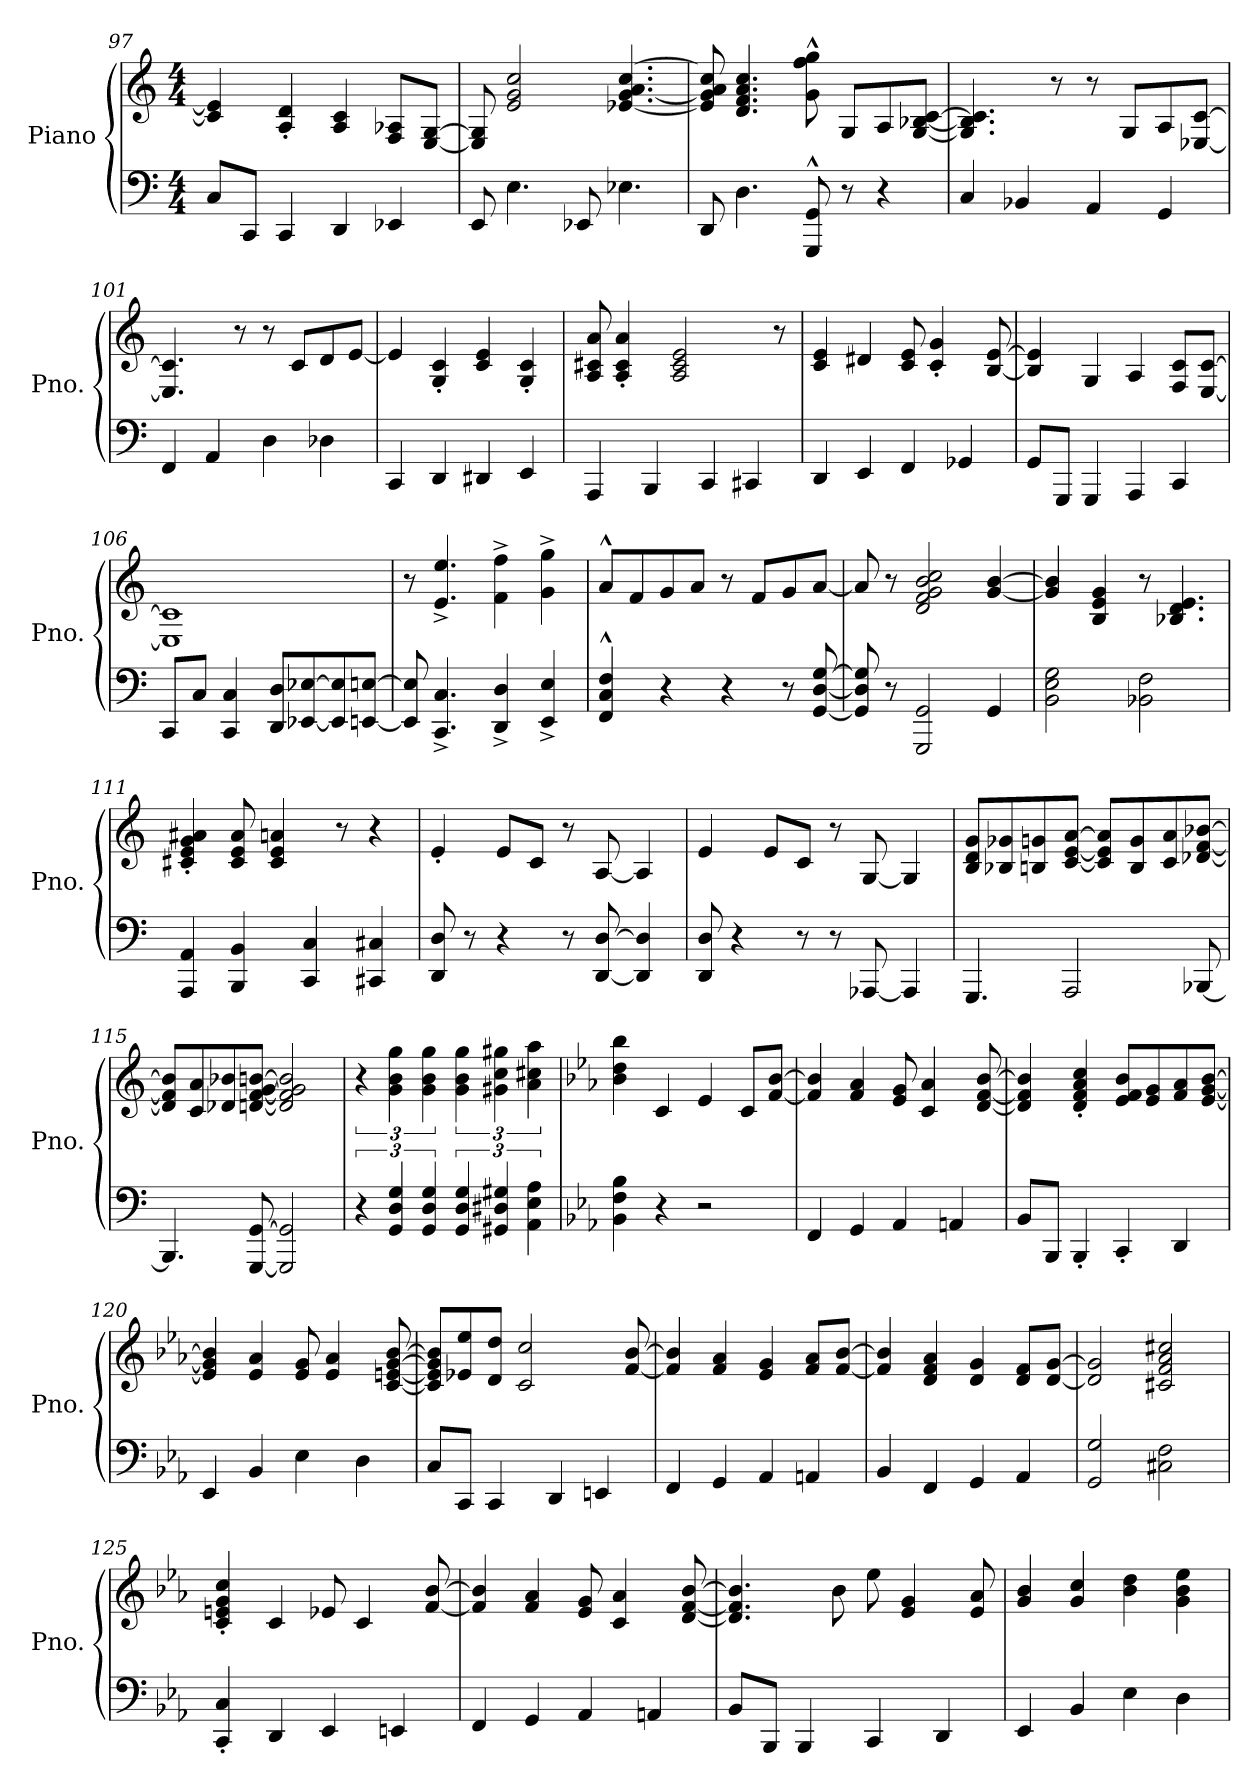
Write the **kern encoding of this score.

**kern	**kern
*part1	*part1
*staff2	*staff1
*I"Piano	*
*I'Pno.	*
*clefF4	*clefG2
*k[]	*k[]
*M4/4	*M4/4
=97	=97
8C/L	4c/] 4e-/]
8CC/J	.
4CC/	4A/' 4d/'
4DD/	4A/ 4c/
4EE-X/	8F/ 8A-X/L
.	[8E/ [8G/J
=98	=98
8EE/	8E/] 8G/]
4.E\	2e/ 2g/ 2cc/
8EE-X/	.
4.E-X\	[4.e-X/ [4.g/ 4.a/ [4.cc/
=99	=99
8DD/	8e-/] 8g/] 8a/ 8cc/]
4.D\	4.d/ 4.f/ 4.a/ 4.cc/
8GGG/^^ 8GG/^^	8g\^^ 8ff\^^ 8gg\^^
8r	8G/L
4r	8A/
.	[8G/ [8B-X/ [8c/J
!!LO:LB:g=z
=100	=100
4C/	4.G/] 4.B-/] 4.c/]
4BB-X/	.
.	8r
4AA/	8r
.	8G/L
4GG/	8A/
.	[8E-X/ [8c/J
=101	=101
4FF/	4.E-/] 4.c/]
4AA/	.
.	8r
4D\	8r
.	8c/L
4D-X\	8d/
.	[8e/J
=102	=102
4CC/	4e/]
4DD/	4G/' 4c/'
4DD#X/	4c/ 4e/
4EE/	4G/' 4c/'
=103	=103
4AAA/	8A/ 8c#X/ 8a/
.	4A/' 4c#/' 4a/'
4BBB/	.
.	2A/ 2c#/ 2e/
4CC/	.
4CC#X/	.
.	8r
=104	=104
4DD/	4c/ 4e/
4EE/	4d#X/
4FF/	8c/ 8e/
.	4c/' 4g/'
4GG-X/	.
.	[8B/ [8e/
=105	=105
8GG/L	4B/] 4e/]
8GGG/J	.
4GGG/	4G/
4AAA/	4A/
4CC/	8F/ 8c/L
.	[8E/ [8c/J
!!LO:PB:g=z
=106	=106
8CC/L	1E] 1c]
8C/J	.
4CC/ 4C/	.
8DD/ 8D/L	.
[8EE-X/ [8E-X/	.
8EE-/] 8E-/]	.
[8EEn/ [8En/J	.
=107	=107
8EE/] 8E/]	8r
4.CC/^ 4.C/^	4.e/^ 4.ee/^
4DD/^ 4D/^	4f\^ 4ff\^
4EE/^ 4E/^	4g\^ 4gg\^
=108	=108
4FF/^^ 4C/^^ 4F/^^	8a^^/L
.	8f/
4r	8g/
.	8a/J
4r	8r
.	8f/L
8r	8g/
[8GG/ [8D/ [8G/	[8a/J
=109	=109
8GG/] 8D/] 8G/]	8a/]
8r	8r
2GGG/ 2GG/	2d/ 2f/ 2g/ 2b/ 2cc/
4GG/	[4g/ [4b/
=110	=110
2BB\ 2E\ 2G\	4g/] 4b/]
.	4B/ 4e/ 4g/
2BB-X\ 2F\	8r
.	4.B-X/ 4.d/ 4.e/
!!LO:LB:g=z
=111	=111
4AAA/ 4AA/	4c#X/' 4e/' 4g/' 4a#X/'
4BBB/ 4BB/	8c#/ 8e/ 8a#/
.	4c#/ 4e/ 4an/
4CC/ 4C/	.
.	8r
4CC#X/ 4C#X/	4r
=112	=112
8DD/ 8D/	4e'/
8r	.
4r	8e/L
.	8c/J
8r	8r
[8DD/ [8D/	[8A/
4DD/] 4D/]	4A/]
=113	=113
8DD/ 8D/	4e/
4r	.
.	8e/L
8r	8c/J
8r	8r
[8AAA-X/	[8G/
4AAA-/]	4G/]
=114	=114
4.GGG/	8B/ 8d/ 8g/L
.	8B-X/ 8g-X/
.	8Bn/ 8gn/
2AAA/	[8c/ [8e/ [8a/J
.	8c/] 8e/] 8a/]L
.	8B/ 8g/
.	8c/ 8a/
[8BBB-X/	[8d-X/ [8f/ [8b-X/J
!!LO:LB:g=z
=115	=115
4.BBB-/]	8d-/] 8f/] 8b-/]L
.	8c/ 8a/
.	8d-X/ 8b-X/
[8GGG/ [8GG/	[8dn/ [8f/ [8g/ [8bn/J
2GGG/] 2GG/]	2d/] 2f/] 2g/] 2b/]
=116	=116
6r	6r
6GG/ 6D/ 6G/	6g\ 6b\ 6gg\
6GG/ 6D/ 6G/	6g\ 6b\ 6gg\
6GG/ 6D/ 6G/	6g\ 6b\ 6gg\
6GG#X/ 6D#X/ 6G#X/	6g#X\ 6cc\ 6gg#X\
6AA\ 6E\ 6A\	6a\ 6cc#X\ 6aa\
=117	=117
*k[b-e-a-]	*k[b-e-a-]
4BB-\ 4F\ 4B-\	4b-\ 4dd\ 4bb-\
4r	4c/
2r	4e-/
.	8c/L
.	[8f/ [8b-/J
=118	=118
4FF/	4f/] 4b-/]
4GG/	4f/ 4a-/
4AA-/	8e-/ 8g/
.	4c/ 4a-/
4AAn/	.
.	[8d/ [8f/ [8b-/
=119	=119
8BB-/L	4d/] 4f/] 4b-/]
8BBB-/J	.
4BBB-'/	4d/' 4f/' 4a-/' 4cc/'
4CC'/	8e-/ 8f/ 8b-/L
.	8e-/ 8g/
4DD/	8f/ 8a-/
.	[8e-/ [8g/ [8b-/J
!!LO:LB:g=z
=120	=120
4EE-/	4e-/] 4g/] 4b-/]
4BB-/	4e-/ 4a-/
4E-\	8e-/ 8g/
.	4e-/ 4a-/
4D\	.
.	[8c/ [8en/ [8g/ [8b-/
=121	=121
8C/L	8c/] 8e/] 8g/] 8b-/]L
8CC/J	8e-X/ 8ee-/
4CC/	8d/ 8dd/J
.	2c/ 2cc/
4DD/	.
4EEn/	.
.	[8f/ [8b-/
=122	=122
4FF/	4f/] 4b-/]
4GG/	4f/ 4a-/
4AA-/	4e-/ 4g/
4AAn/	8f/ 8a-/L
.	[8f/ [8b-/J
=123	=123
4BB-/	4f/] 4b-/]
4FF/	4d/ 4f/ 4a-/
4GG/	4d/ 4g/
4AA-/	8d/ 8f/L
.	[8d/ [8g/J
=124	=124
2GG/ 2G/	2d/] 2g/]
2C#X\ 2F\	2c#X/ 2f/ 2a-/ 2cc#X/
=125	=125
4CC/' 4C/'	4c/' 4en/' 4g/' 4cc/'
4DD/	4c/
4EE-/	8e-X/
.	4c/
4EEn/	.
.	[8f/ [8b-/
!!LO:LB:g=z
=126	=126
4FF/	4f/] 4b-/]
4GG/	4f/ 4a-/
4AA-/	8e-/ 8g/
.	4c/ 4a-/
4AAn/	.
.	[8d/ [8f/ [8b-/
=127	=127
8BB-/L	4.d/] 4.f/] 4.b-/]
8BBB-/J	.
4BBB-/	.
.	8b-\
4CC/	8ee-\
.	4e-/ 4g/
4DD/	.
.	8e-/ 8a-/
=128	=128
4EE-/	4g/ 4b-/
4BB-/	4g/ 4cc/
4E-\	4b-\ 4dd\
4D\	4g\ 4b-\ 4ee-\
=	=
*-	*-
